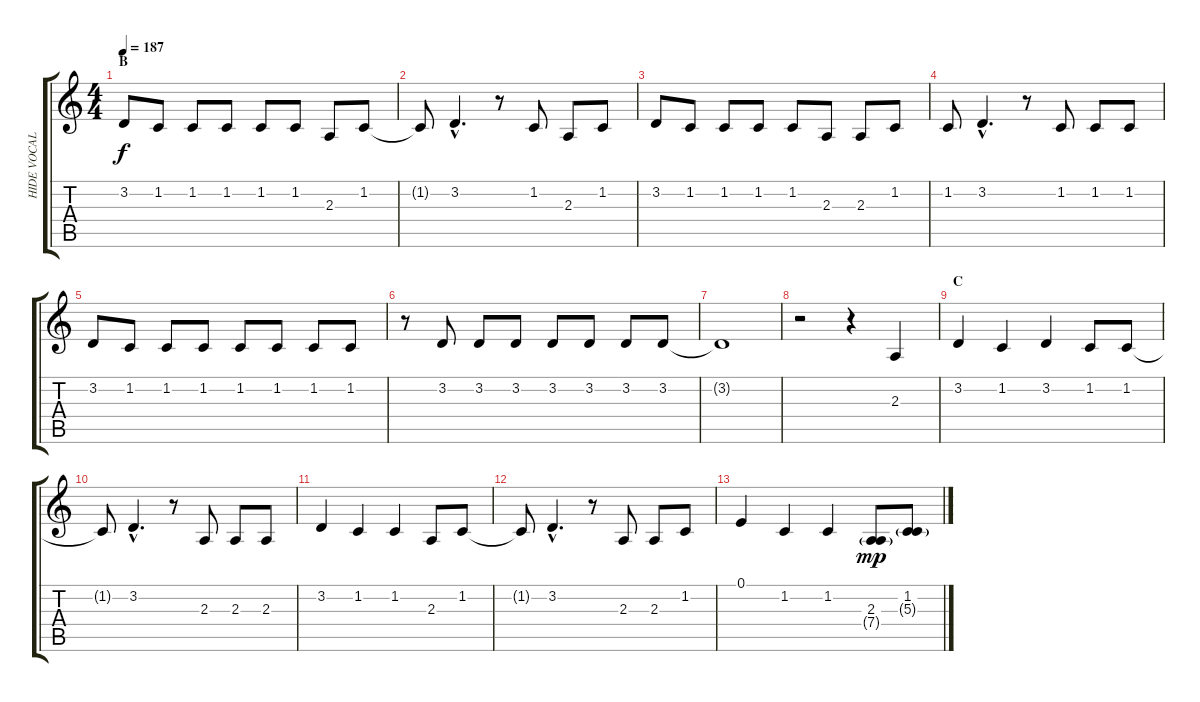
\track ("HIDE VOCAL" "HIDE VOCAL") {instrument oboe}
\staff {score tabs}
\tuning (E4 B3 G3 D3 A2 E2) {hide}
\ts (4 4)
\section ("" "B")
\tempo 187
\clef g2
\ks c
3.2.8{dy f} 1.2.8 1.2.8 1.2.8 1.2.8 1.2.8 2.3.8 1.2.8 |
1.2{t}.8 3.2{hac}.4{d} r.8 1.2.8 2.3.8 1.2.8 |
3.2.8 1.2.8 1.2.8 1.2.8 1.2.8 2.3.8 2.3.8 1.2.8 |
1.2.8 3.2{hac}.4{d} r.8 1.2.8 1.2.8 1.2.8 |
3.2.8 1.2.8 1.2.8 1.2.8 1.2.8 1.2.8 1.2.8 1.2.8 |
r.8 3.2.8 3.2.8 3.2.8 3.2.8 3.2.8 3.2.8 3.2.8 |
3.2{t}.1 |
r.2 r.4 2.3.4 |
\section ("" "C")
3.2.4 1.2.4 3.2.4 1.2.8 1.2.8 |
1.2{t}.8 3.2{hac}.4{d} r.8 2.3.8 2.3.8 2.3.8 |
3.2.4 1.2.4 1.2.4 2.3.8 1.2.8 |
1.2{t}.8 3.2{hac}.4{d} r.8 2.3.8 2.3.8 1.2.8 |
0.1.4 1.2.4 1.2.4 (2.3 7.4{g}).8{dy mp} (1.2 5.3{g}).8
